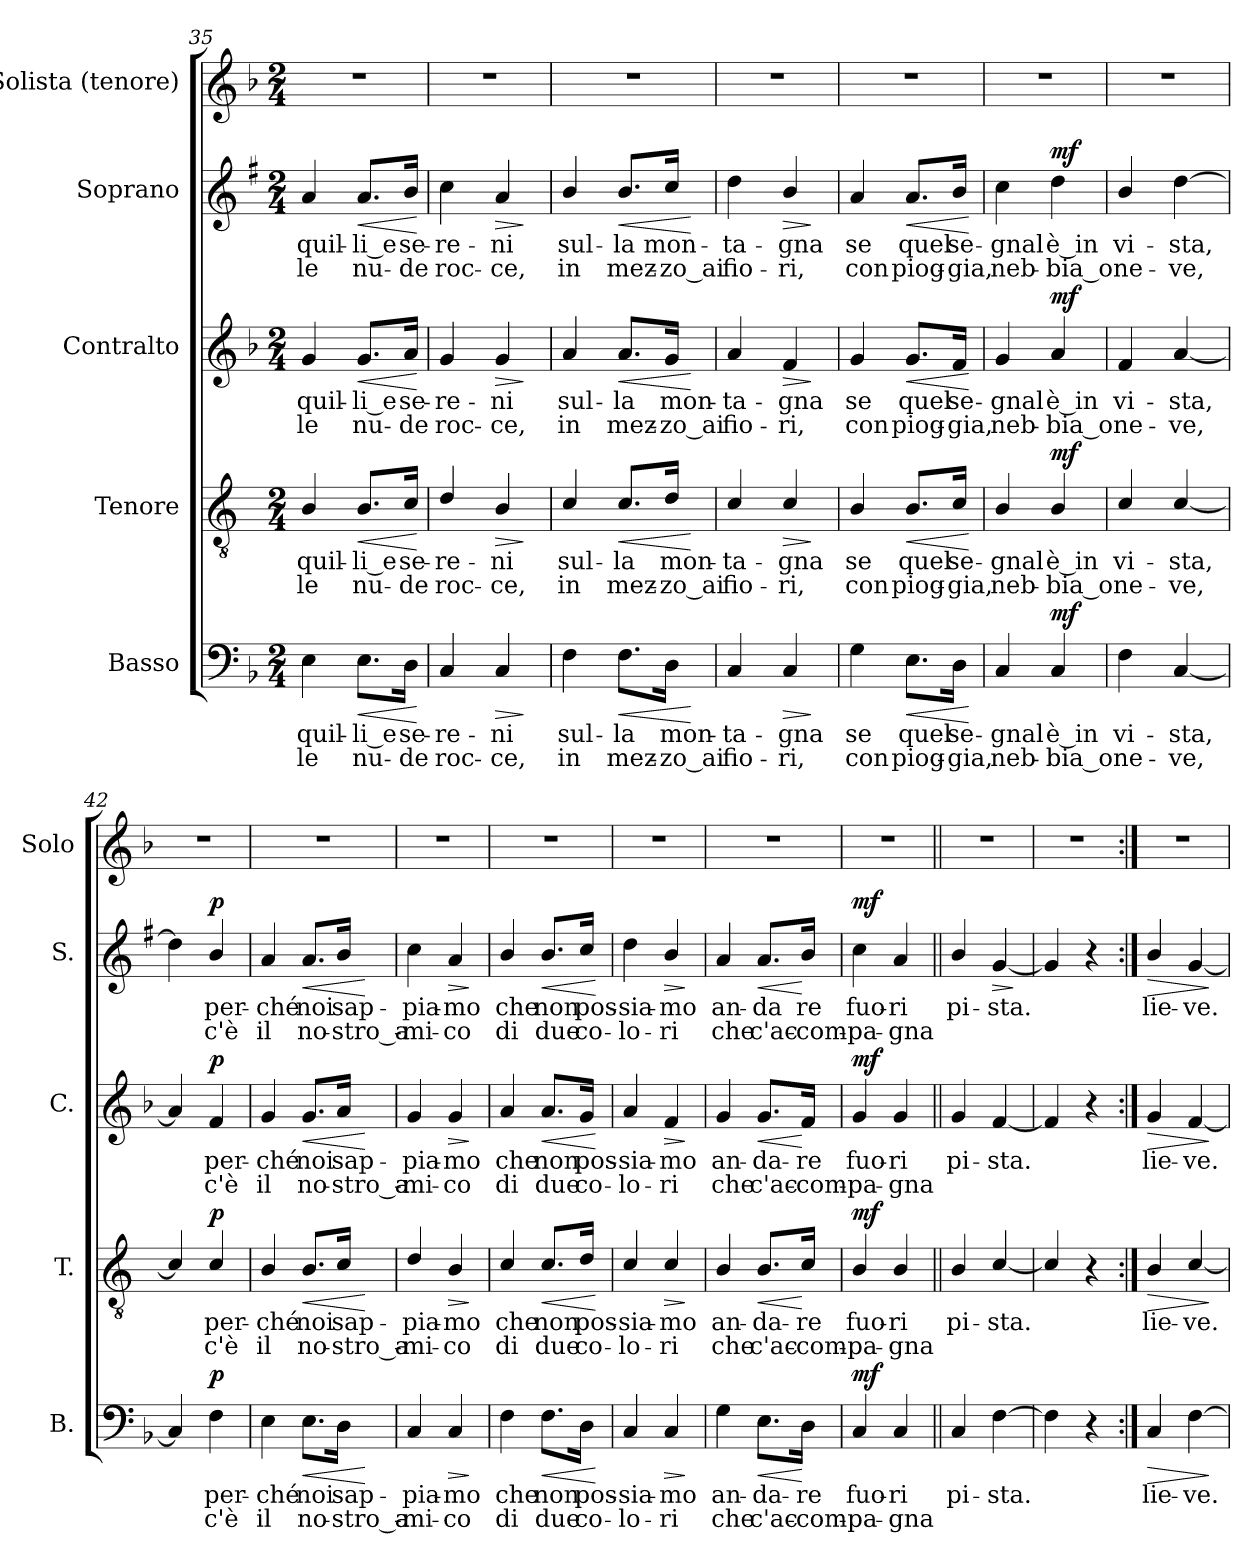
**kern	**text	**text	**dynam	**kern	**text	**text	**dynam	**kern	**text	**text	**dynam	**kern	**text	**text	**dynam	**kern
*part5	*part5	*part5	*part5	*part4	*part4	*part4	*part4	*part3	*part3	*part3	*part3	*part2	*part2	*part2	*part2	*part1
*staff5	*staff5	*staff5	*staff5	*staff4	*staff4	*staff4	*staff4	*staff3	*staff3	*staff3	*staff3	*staff2	*staff2	*staff2	*staff2	*staff1
*I"Basso	*	*	*	*I"Tenore	*	*	*	*I"Contralto	*	*	*	*I"Soprano	*	*	*	*I"Solista (tenore)
*I'B.	*	*	*	*I'T.	*	*	*	*I'C.	*	*	*	*I'S.	*	*	*	*I'Solo
!!LO:PB:g=z
*clefF4	*	*	*	*clefGv2	*	*	*	*clefG2	*	*	*	*clefG2	*	*	*	*clefG2
*	*	*	*	*ITrd4c7	*	*	*	*	*	*	*	*ITrd1c2	*	*	*	*
*k[b-]	*	*	*	*k[b-]	*	*	*	*k[b-]	*	*	*	*k[b-]	*	*	*	*k[b-]
*M2/4	*	*	*	*M2/4	*	*	*	*M2/4	*	*	*	*M2/4	*	*	*	*M2/4
=35	=35	=35	=35	=35	=35	=35	=35	=35	=35	=35	=35	=35	=35	=35	=35	=35
!	!LO:LY:b	!LO:LY:b	!	!	!LO:LY:b	!LO:LY:b	!	!	!LO:LY:b	!LO:LY:b	!	!	!LO:LY:b	!LO:LY:b	!	!
4E\	-quil-	-le	.	4E/	-quil-	-le	.	4g/	-quil-	-le	.	4g/	-quil-	-le	.	2r
!	!LO:LY:b	!LO:LY:b	!LO:HP:b	!	!LO:LY:b	!LO:LY:b	!LO:HP:b	!	!LO:LY:b	!LO:LY:b	!LO:HP:b	!	!LO:LY:b	!LO:LY:b	!LO:HP:b	!
8.E\L	-li_e	nu-	<	8.E/L	-li_e	nu-	<	8.g/L	-li_e	nu-	<	8.g/L	-li_e	nu-	<	.
!	!LO:LY:b	!LO:LY:b	!	!	!LO:LY:b	!LO:LY:b	!	!	!LO:LY:b	!LO:LY:b	!	!	!LO:LY:b	!LO:LY:b	!	!
16D\Jk	se-	-de	.	16F/Jk	se-	-de	.	16a/Jk	se-	-de	.	16a/Jk	se-	-de	.	.
.	.	.	[	.	.	.	[	.	.	.	[	.	.	.	[	.
=36	=36	=36	=36	=36	=36	=36	=36	=36	=36	=36	=36	=36	=36	=36	=36	=36
!	!LO:LY:b	!LO:LY:b	!	!	!LO:LY:b	!LO:LY:b	!	!	!LO:LY:b	!LO:LY:b	!	!	!LO:LY:b	!LO:LY:b	!	!
4C/	-re-	roc-	.	4G/	-re-	roc-	.	4g/	-re-	roc-	.	4b-\	-re-	roc-	.	2r
!	!LO:LY:b	!LO:LY:b	!LO:HP:b	!	!LO:LY:b	!LO:LY:b	!LO:HP:b	!	!LO:LY:b	!LO:LY:b	!LO:HP:b	!	!LO:LY:b	!LO:LY:b	!LO:HP:b	!
4C/	-ni	-ce,	>	4E/	-ni	-ce,	>	4g/	-ni	-ce,	>	4g/	-ni	-ce,	>	.
.	.	.	]	.	.	.	]	.	.	.	]	.	.	.	]	.
=37	=37	=37	=37	=37	=37	=37	=37	=37	=37	=37	=37	=37	=37	=37	=37	=37
!	!LO:LY:b	!LO:LY:b	!	!	!LO:LY:b	!LO:LY:b	!	!	!LO:LY:b	!LO:LY:b	!	!	!LO:LY:b	!LO:LY:b	!	!
4F\	sul-	in	.	4F/	sul-	in	.	4a/	sul-	in	.	4a/	sul-	in	.	2r
!	!LO:LY:b	!LO:LY:b	!LO:HP:b	!	!LO:LY:b	!LO:LY:b	!LO:HP:b	!	!LO:LY:b	!LO:LY:b	!LO:HP:b	!	!LO:LY:b	!LO:LY:b	!LO:HP:b	!
8.F\L	-la	mez-	<	8.F/L	-la	mez-	<	8.a/L	-la	mez-	<	8.a/L	-la	mez-	<	.
!	!LO:LY:b	!LO:LY:b	!	!	!LO:LY:b	!LO:LY:b	!	!	!LO:LY:b	!LO:LY:b	!	!	!LO:LY:b	!LO:LY:b	!	!
16D\Jk	mon-	-zo_ai	.	16G/Jk	mon-	-zo_ai	.	16g/Jk	mon-	-zo_ai	.	16b-/Jk	mon-	-zo_ai	.	.
.	.	.	[	.	.	.	[	.	.	.	[	.	.	.	[	.
=38	=38	=38	=38	=38	=38	=38	=38	=38	=38	=38	=38	=38	=38	=38	=38	=38
!	!LO:LY:b	!LO:LY:b	!	!	!LO:LY:b	!LO:LY:b	!	!	!LO:LY:b	!LO:LY:b	!	!	!LO:LY:b	!LO:LY:b	!	!
4C/	-ta-	fio-	.	4F/	-ta-	fio-	.	4a/	-ta-	fio-	.	4cc\	-ta-	fio-	.	2r
!	!LO:LY:b	!LO:LY:b	!LO:HP:b	!	!LO:LY:b	!LO:LY:b	!LO:HP:b	!	!LO:LY:b	!LO:LY:b	!LO:HP:b	!	!LO:LY:b	!LO:LY:b	!LO:HP:b	!
4C/	-gna	-ri,	>	4F/	-gna	-ri,	>	4f/	-gna	-ri,	>	4a/	-gna	-ri,	>	.
.	.	.	]	.	.	.	]	.	.	.	]	.	.	.	]	.
=39	=39	=39	=39	=39	=39	=39	=39	=39	=39	=39	=39	=39	=39	=39	=39	=39
!	!LO:LY:b	!LO:LY:b	!	!	!LO:LY:b	!LO:LY:b	!	!	!LO:LY:b	!LO:LY:b	!	!	!LO:LY:b	!LO:LY:b	!	!
4G\	se	con	.	4E/	se	con	.	4g/	se	con	.	4g/	se	con	.	2r
!	!LO:LY:b	!LO:LY:b	!LO:HP:b	!	!LO:LY:b	!LO:LY:b	!LO:HP:b	!	!LO:LY:b	!LO:LY:b	!LO:HP:b	!	!LO:LY:b	!LO:LY:b	!LO:HP:b	!
8.E\L	quel	piog-	<	8.E/L	quel	piog-	<	8.g/L	quel	piog-	<	8.g/L	quel	piog-	<	.
!	!LO:LY:b	!LO:LY:b	!	!	!LO:LY:b	!LO:LY:b	!	!	!LO:LY:b	!LO:LY:b	!	!	!LO:LY:b	!LO:LY:b	!	!
16D\Jk	se-	-gia,	.	16F/Jk	se-	-gia,	.	16f/Jk	se-	-gia,	.	16a/Jk	se-	-gia,	.	.
.	.	.	[	.	.	.	[	.	.	.	[	.	.	.	[	.
=40	=40	=40	=40	=40	=40	=40	=40	=40	=40	=40	=40	=40	=40	=40	=40	=40
!	!LO:LY:b	!LO:LY:b	!	!	!LO:LY:b	!LO:LY:b	!	!	!LO:LY:b	!LO:LY:b	!	!	!LO:LY:b	!LO:LY:b	!	!
4C/	-gnal	neb-	.	4E/	-gnal	neb-	.	4g/	-gnal	neb-	.	4b-\	-gnal	neb-	.	2r
!	!LO:LY:b	!LO:LY:b	!LO:DY:a	!	!LO:LY:b	!LO:LY:b	!LO:DY:a	!	!LO:LY:b	!LO:LY:b	!LO:DY:a	!	!LO:LY:b	!LO:LY:b	!LO:DY:a	!
4C/	è_in	-bia_o	mf	4E/	è_in	-bia_o	mf	4a/	è_in	-bia_o	mf	4cc\	è_in	-bia_o	mf	.
=41	=41	=41	=41	=41	=41	=41	=41	=41	=41	=41	=41	=41	=41	=41	=41	=41
!	!LO:LY:b	!LO:LY:b	!	!	!LO:LY:b	!LO:LY:b	!	!	!LO:LY:b	!LO:LY:b	!	!	!LO:LY:b	!LO:LY:b	!	!
4F\	vi-	ne-	.	4F/	vi-	ne-	.	4f/	vi-	ne-	.	4a/	vi-	ne-	.	2r
!	!LO:LY:b	!LO:LY:b	!	!	!LO:LY:b	!LO:LY:b	!	!	!LO:LY:b	!LO:LY:b	!	!	!LO:LY:b	!LO:LY:b	!	!
[4C/	-sta,	-ve,	.	[4F/	-sta,	-ve,	.	[4a/	-sta,	-ve,	.	[4cc\	-sta,	-ve,	.	.
=42	=42	=42	=42	=42	=42	=42	=42	=42	=42	=42	=42	=42	=42	=42	=42	=42
4C/]	.	.	.	4F/]	.	.	.	4a/]	.	.	.	4cc\]	.	.	.	2r
!	!LO:LY:b	!LO:LY:b	!LO:DY:a	!	!LO:LY:b	!LO:LY:b	!LO:DY:a	!	!LO:LY:b	!LO:LY:b	!LO:DY:a	!	!LO:LY:b	!LO:LY:b	!LO:DY:a	!
4F\	per-	c'è	p	4F/	per-	c'è	p	4f/	per-	c'è	p	4a/	per-	c'è	p	.
=43	=43	=43	=43	=43	=43	=43	=43	=43	=43	=43	=43	=43	=43	=43	=43	=43
!	!LO:LY:b	!LO:LY:b	!	!	!LO:LY:b	!LO:LY:b	!	!	!LO:LY:b	!LO:LY:b	!	!	!LO:LY:b	!LO:LY:b	!	!
4E\	-ché	il	.	4E/	-ché	il	.	4g/	-ché	il	.	4g/	-ché	il	.	2r
!	!LO:LY:b	!LO:LY:b	!LO:HP:b	!	!LO:LY:b	!LO:LY:b	!LO:HP:b	!	!LO:LY:b	!LO:LY:b	!LO:HP:b	!	!LO:LY:b	!LO:LY:b	!LO:HP:b	!
8.E\L	noi	no-	<	8.E/L	noi	no-	<	8.g/L	noi	no-	<	8.g/L	noi	no-	<	.
!	!LO:LY:b	!LO:LY:b	!	!	!LO:LY:b	!LO:LY:b	!	!	!LO:LY:b	!LO:LY:b	!	!	!LO:LY:b	!LO:LY:b	!	!
16D\Jk	sap-	-stro_a-	.	16F/Jk	sap-	-stro_a-	.	16a/Jk	sap-	-stro_a-	.	16a/Jk	sap-	-stro_a-	.	.
.	.	.	[	.	.	.	[	.	.	.	[	.	.	.	[	.
=44	=44	=44	=44	=44	=44	=44	=44	=44	=44	=44	=44	=44	=44	=44	=44	=44
!	!LO:LY:b	!LO:LY:b	!	!	!LO:LY:b	!LO:LY:b	!	!	!LO:LY:b	!LO:LY:b	!	!	!LO:LY:b	!LO:LY:b	!	!
4C/	-pia-	-mi-	.	4G/	-pia-	-mi-	.	4g/	-pia-	-mi-	.	4b-\	-pia-	-mi-	.	2r
!	!LO:LY:b	!LO:LY:b	!LO:HP:b	!	!LO:LY:b	!LO:LY:b	!LO:HP:b	!	!LO:LY:b	!LO:LY:b	!LO:HP:b	!	!LO:LY:b	!LO:LY:b	!LO:HP:b	!
4C/	-mo	-co	>	4E/	-mo	-co	>	4g/	-mo	-co	>	4g/	-mo	-co	>	.
.	.	.	]	.	.	.	]	.	.	.	]	.	.	.	]	.
=45	=45	=45	=45	=45	=45	=45	=45	=45	=45	=45	=45	=45	=45	=45	=45	=45
!	!LO:LY:b	!LO:LY:b	!	!	!LO:LY:b	!LO:LY:b	!	!	!LO:LY:b	!LO:LY:b	!	!	!LO:LY:b	!LO:LY:b	!	!
4F\	che	di	.	4F/	che	di	.	4a/	che	di	.	4a/	che	di	.	2r
!	!LO:LY:b	!LO:LY:b	!LO:HP:b	!	!LO:LY:b	!LO:LY:b	!LO:HP:b	!	!LO:LY:b	!LO:LY:b	!LO:HP:b	!	!LO:LY:b	!LO:LY:b	!LO:HP:b	!
8.F\L	non	due	<	8.F/L	non	due	<	8.a/L	non	due	<	8.a/L	non	due	<	.
!	!LO:LY:b	!LO:LY:b	!	!	!LO:LY:b	!LO:LY:b	!	!	!LO:LY:b	!LO:LY:b	!	!	!LO:LY:b	!LO:LY:b	!	!
16D\Jk	pos-	co-	.	16G/Jk	pos-	co-	.	16g/Jk	pos-	co-	.	16b-/Jk	pos-	co-	.	.
.	.	.	[	.	.	.	[	.	.	.	[	.	.	.	[	.
!!LO:LB:g=z
=46	=46	=46	=46	=46	=46	=46	=46	=46	=46	=46	=46	=46	=46	=46	=46	=46
!	!LO:LY:b	!LO:LY:b	!	!	!LO:LY:b	!LO:LY:b	!	!	!LO:LY:b	!LO:LY:b	!	!	!LO:LY:b	!LO:LY:b	!	!
4C/	-sia-	-lo-	.	4F/	-sia-	-lo-	.	4a/	-sia-	-lo-	.	4cc\	-sia-	-lo-	.	2r
!	!LO:LY:b	!LO:LY:b	!LO:HP:b	!	!LO:LY:b	!LO:LY:b	!LO:HP:b	!	!LO:LY:b	!LO:LY:b	!LO:HP:b	!	!LO:LY:b	!LO:LY:b	!LO:HP:b	!
4C/	-mo	-ri	>	4F/	-mo	-ri	>	4f/	-mo	-ri	>	4a/	-mo	-ri	>	.
.	.	.	]	.	.	.	]	.	.	.	]	.	.	.	]	.
=47	=47	=47	=47	=47	=47	=47	=47	=47	=47	=47	=47	=47	=47	=47	=47	=47
!	!LO:LY:b	!LO:LY:b	!	!	!LO:LY:b	!LO:LY:b	!	!	!LO:LY:b	!LO:LY:b	!	!	!LO:LY:b	!LO:LY:b	!	!
4G\	an-	che	.	4E/	an-	che	.	4g/	an-	che	.	4g/	an-	che	.	2r
!	!LO:LY:b	!LO:LY:b	!LO:HP:b	!	!LO:LY:b	!LO:LY:b	!LO:HP:b	!	!LO:LY:b	!LO:LY:b	!LO:HP:b	!	!LO:LY:b	!LO:LY:b	!LO:HP:b	!
8.E\L	-da-	c'ac-	<	8.E/L	-da-	c'ac-	<	8.g/L	-da-	c'ac-	<	8.g/L	-da	c'ac-	<	.
!	!LO:LY:b	!LO:LY:b	!	!	!LO:LY:b	!LO:LY:b	!	!	!LO:LY:b	!LO:LY:b	!	!	!LO:LY:b	!LO:LY:b	!	!
16D\Jk	-re	-com-	[	16F/Jk	-re	-com-	[	16f/Jk	-re	-com-	[	16a/Jk	re	-com-	[	.
=48	=48	=48	=48	=48	=48	=48	=48	=48	=48	=48	=48	=48	=48	=48	=48	=48
!	!LO:LY:b	!LO:LY:b	!LO:DY:a	!	!LO:LY:b	!LO:LY:b	!LO:DY:a	!	!LO:LY:b	!LO:LY:b	!LO:DY:a	!	!LO:LY:b	!LO:LY:b	!LO:DY:a	!
4C/	fuo-	-pa-	mf	4E/	fuo-	-pa-	mf	4g/	fuo-	-pa-	mf	4b-\	fuo-	-pa-	mf	2r
!	!LO:LY:b	!LO:LY:b	!	!	!LO:LY:b	!LO:LY:b	!	!	!LO:LY:b	!LO:LY:b	!	!	!LO:LY:b	!LO:LY:b	!	!
4C/	-ri	-gna	.	4E/	-ri	-gna	.	4g/	-ri	-gna	.	4g/	-ri	-gna	.	.
=49||	=49||	=49||	=49||	=49||	=49||	=49||	=49||	=49||	=49||	=49||	=49||	=49||	=49||	=49||	=49||	=49||
!	!LO:LY:b	!	!	!	!LO:LY:b	!	!	!	!LO:LY:b	!	!	!	!LO:LY:b	!	!	!
4C/	pi-	.	.	4E/	pi-	.	.	4g/	pi-	.	.	4a/	pi-	.	.	2r
!	!LO:LY:b	!	!	!	!LO:LY:b	!	!	!	!LO:LY:b	!	!	!	!LO:LY:b	!	!LO:HP:b	!
[4F\	-sta.	.	.	[4F/	-sta.	.	.	[4f/	-sta.	.	.	[4f/	-sta.	.	>	.
.	.	.	.	.	.	.	.	.	.	.	.	.	.	.	]	.
=50	=50	=50	=50	=50	=50	=50	=50	=50	=50	=50	=50	=50	=50	=50	=50	=50
4F\]	.	.	.	4F/]	.	.	.	4f/]	.	.	.	4f/]	.	.	.	2r
4r	.	.	.	4r	.	.	.	4r	.	.	.	4r	.	.	.	.
=51:|!	=51:|!	=51:|!	=51:|!	=51:|!	=51:|!	=51:|!	=51:|!	=51:|!	=51:|!	=51:|!	=51:|!	=51:|!	=51:|!	=51:|!	=51:|!	=51:|!
!	!LO:LY:b	!	!LO:HP:b	!	!LO:LY:b	!	!LO:HP:b	!	!LO:LY:b	!	!LO:HP:b	!	!LO:LY:b	!	!LO:HP:b	!
4C/	lie-	.	>	4E/	lie-	.	>	4g/	lie-	.	>	4a/	lie-	.	>	2r
!	!LO:LY:b	!	!	!	!LO:LY:b	!	!	!	!LO:LY:b	!	!	!	!LO:LY:b	!	!	!
[4F\	-ve.	.	.	[4F/	-ve.	.	.	[4f/	-ve.	.	.	[4f/	-ve.	.	.	.
.	.	.	]	.	.	.	]	.	.	.	]	.	.	.	]	.
=	=	=	=	=	=	=	=	=	=	=	=	=	=	=	=	=
*-	*-	*-	*-	*-	*-	*-	*-	*-	*-	*-	*-	*-	*-	*-	*-	*-
